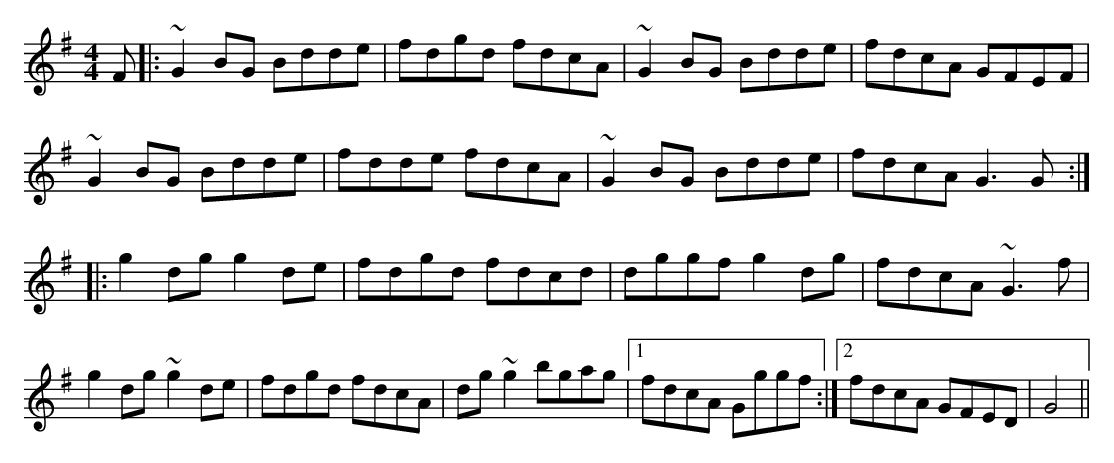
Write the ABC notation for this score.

X:1
M:4/4
K:G
F|:~G2 BG Bdde | fdgd fdcA | ~G2 BG Bdde | fdcA GFEF |
 ~G2 BG Bdde | fdde fdcA | ~G2 BG Bdde | fdcA G3 G :|
|: g2 dg g2 de | fdgd fdcd | dggf g2 dg | fdcA ~G3 f|
g2 dg ~g2 de | fdgd fdcA | dg ~g2 bgag|1 fdcA Gggf :|2 fdcA GFED | G4||
